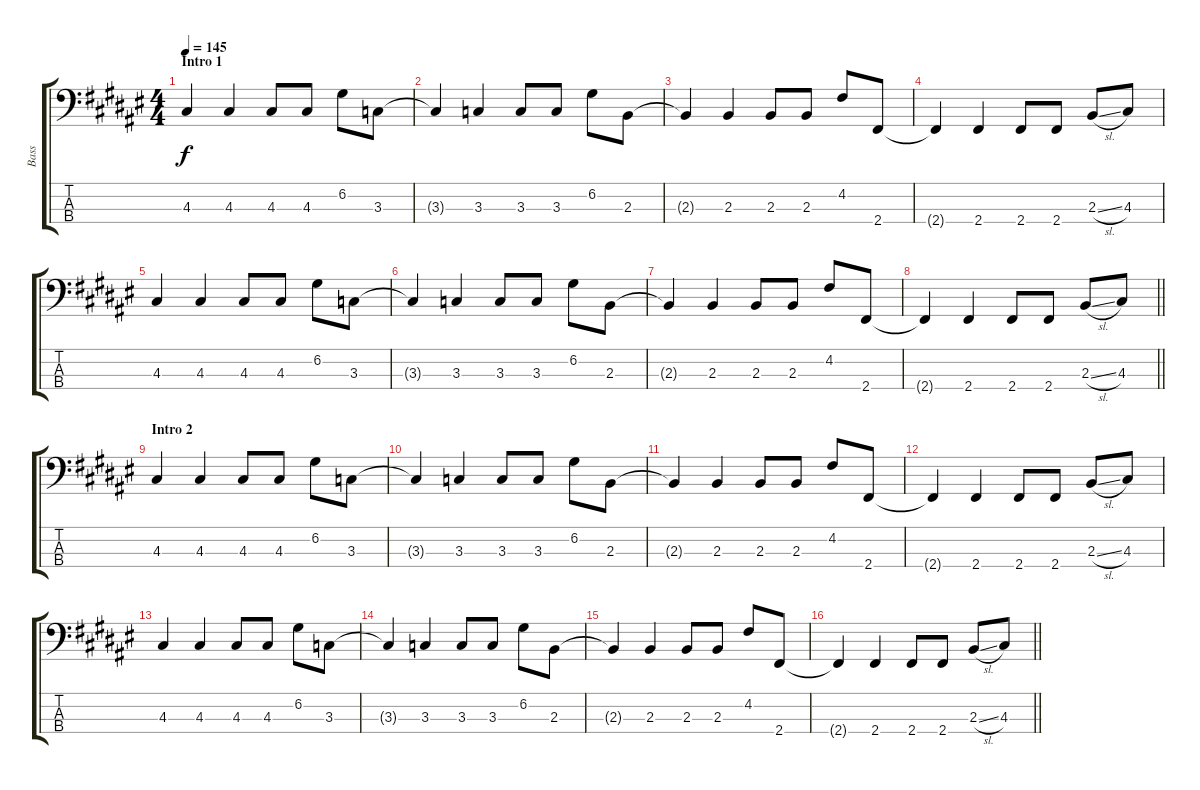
\track ("Bass" "Bass") {instrument electricbassfinger}
\staff {score tabs}
\tuning (G2 D2 A1 E1) {hide}
\ts (4 4)
\section ("" "Intro 1")
\tempo 145
\clef f4
\ks f#
4.3.4{dy f instrument electricbassfinger} 4.3.4 4.3.8 4.3.8 6.2.8 3.3.8 |
3.3{t}.4 3.3.4 3.3.8 3.3.8 6.2.8 2.3.8 |
2.3{t}.4 2.3.4 2.3.8 2.3.8 4.2.8 2.4.8 |
2.4{t}.4 2.4.4 2.4.8 2.4.8 2.3{sl}.8 4.3.8 |
4.3.4 4.3.4 4.3.8 4.3.8 6.2.8 3.3.8 |
3.3{t}.4 3.3.4 3.3.8 3.3.8 6.2.8 2.3.8 |
2.3{t}.4 2.3.4 2.3.8 2.3.8 4.2.8 2.4.8 |
\barLineRight lightlight
2.4{t}.4 2.4.4 2.4.8 2.4.8 2.3{sl}.8 4.3.8 |
\section ("" "Intro 2")
4.3.4 4.3.4 4.3.8 4.3.8 6.2.8 3.3.8 |
3.3{t}.4 3.3.4 3.3.8 3.3.8 6.2.8 2.3.8 |
2.3{t}.4 2.3.4 2.3.8 2.3.8 4.2.8 2.4.8 |
2.4{t}.4 2.4.4 2.4.8 2.4.8 2.3{sl}.8 4.3.8 |
4.3.4 4.3.4 4.3.8 4.3.8 6.2.8 3.3.8 |
3.3{t}.4 3.3.4 3.3.8 3.3.8 6.2.8 2.3.8 |
2.3{t}.4 2.3.4 2.3.8 2.3.8 4.2.8 2.4.8 |
\barLineRight lightlight
2.4{t}.4 2.4.4 2.4.8 2.4.8 2.3{sl}.8 4.3.8
